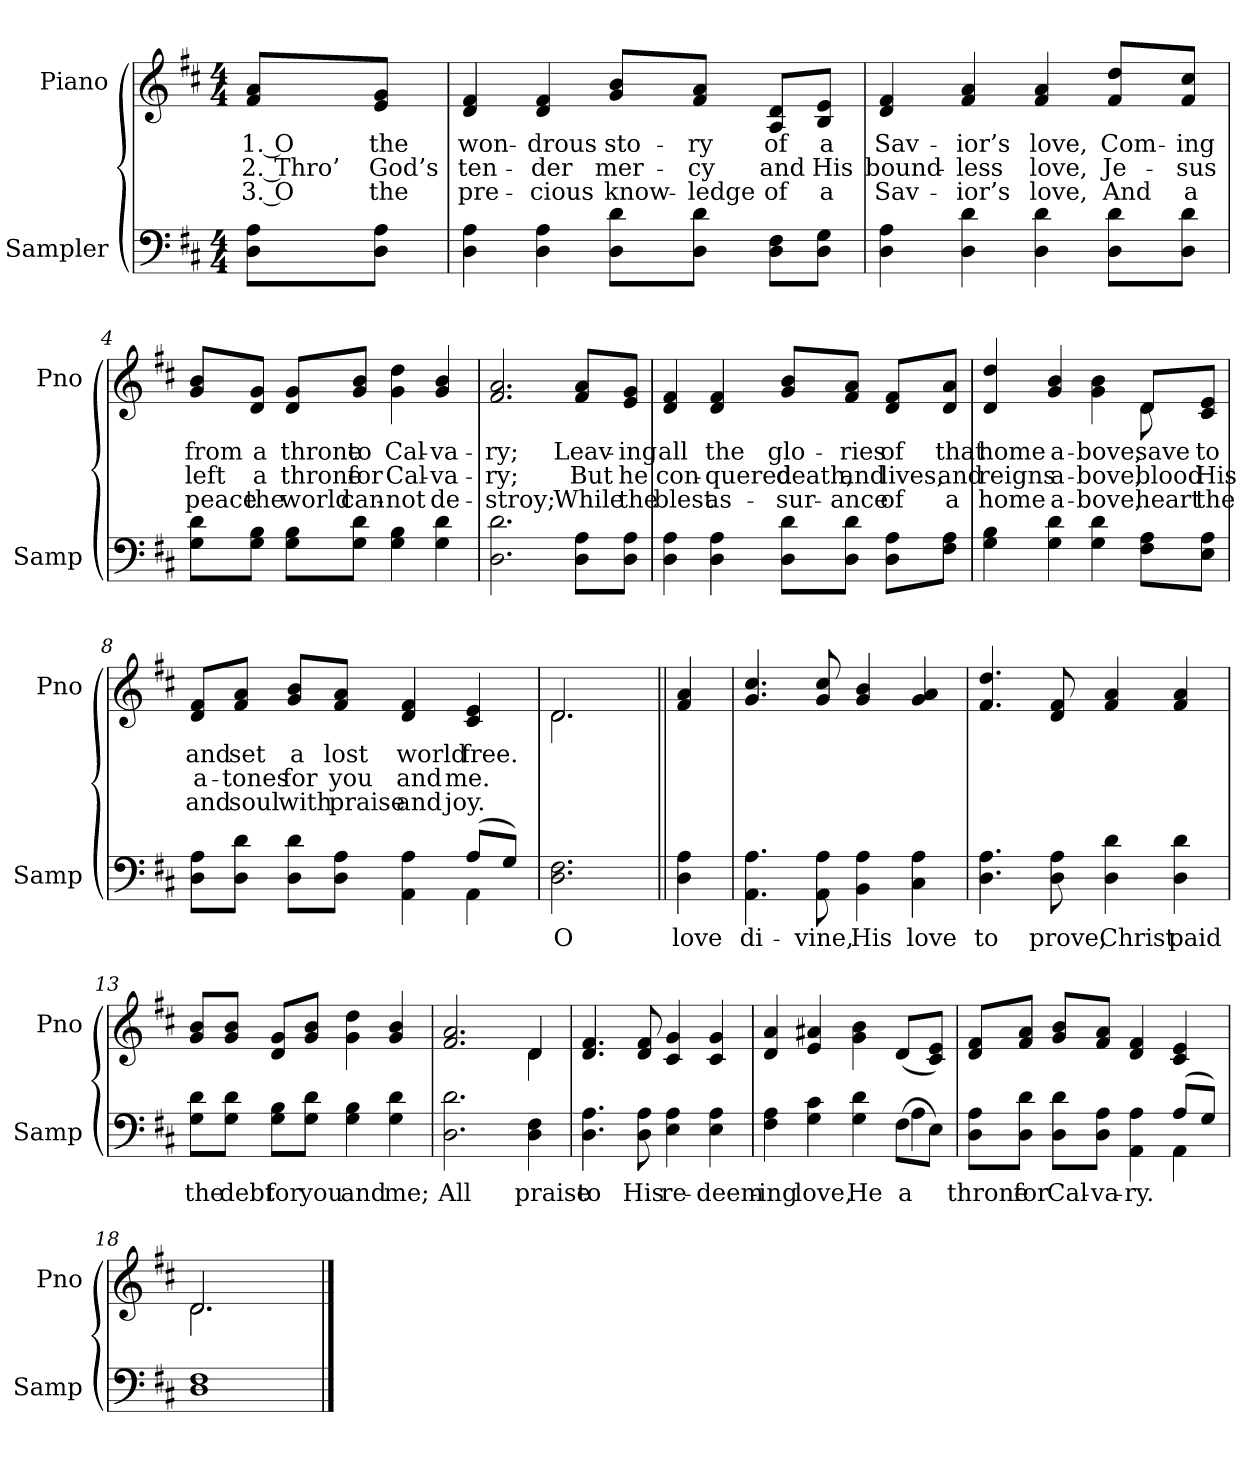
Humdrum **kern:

**kern	**text	**kern	**text	**text	**text
*part2	*part2	*part1	*part1	*part1	*part1
*staff2	*staff2	*staff1	*staff1	*staff1	*staff1
*I"Sampler	*	*I"Piano	*	*	*
*I'Samp	*	*I'Pno	*	*	*
*clefF4	*	*clefG2	*	*	*
*k[f#c#]	*	*k[f#c#]	*	*	*
*D:	*	*D:	*	*	*
*M4/4	*	*M4/4	*	*	*
=1	=1	=1	=1	=1	=1
8D\ 8A\L	.	8f#/ 8a/L	1. O	2. Thro’	3. O
8D\ 8A\J	.	8e/ 8g/J	the	God’s	the
=2	=2	=2	=2	=2	=2
4D 4A	.	4d 4f#	won-	ten-	pre-
4D 4A	.	4d 4f#	-drous	-der	-cious
8D\ 8d\L	.	8g/ 8b/L	sto-	mer-	know-
8D\ 8d\J	.	8f#/ 8a/J	-ry	-cy	-ledge
8D\ 8F#\L	.	8A/ 8d/L	of	and	of
8D\ 8G\J	.	8B/ 8e/J	a	His	a
=3	=3	=3	=3	=3	=3
4D 4A	.	4d 4f#	Sav-	bound-	Sav-
4D 4d	.	4f# 4a	-ior’s	-less	-ior’s
4D 4d	.	4f# 4a	love,	love,	love,
8D\ 8d\L	.	8f#/ 8dd/L	Com-	Je-	And
8D\ 8d\J	.	8f#/ 8cc#/J	-ing	-sus	a
=4	=4	=4	=4	=4	=4
8G\ 8d\L	.	8g/ 8b/L	from	left	peace
8G\ 8B\J	.	8d/ 8g/J	a	a	the
8G\ 8B\L	.	8d/ 8g/L	throne	throne	world
8G\ 8d\J	.	8g/ 8b/J	to	for	can-
4G 4B	.	4g 4dd	Cal-	Cal-	-not
4G 4d	.	4g 4b	-va-	-va-	de-
=5	=5	=5	=5	=5	=5
2.D 2.d	.	2.f# 2.a	-ry;	-ry;	-stroy;
8D\ 8A\L	.	8f#/ 8a/L	Leav-	But	While
8D\ 8A\J	.	8e/ 8g/J	-ing	he	the
=6	=6	=6	=6	=6	=6
4D 4A	.	4d 4f#	all	con-	blest
4D 4A	.	4d 4f#	the	-quered	as-
8D\ 8d\L	.	8g/ 8b/L	glo-	death,	-sur-
8D\ 8d\J	.	8f#/ 8a/J	-ries	and	-ance
8D\ 8A\L	.	8d/ 8f#/L	of	lives,	of
8F#\ 8A\J	.	8d/ 8a/J	that	and	a
=7	=7	=7	=7	=7	=7
*	*	*^	*	*	*
4G 4B	.	4d 4dd	2.ryy	home	reigns	home
4G 4d	.	4g 4b	.	a-	a-	a-
4G 4d	.	4g\ 4b\	.	-bove,	-bove,	-bove,
8F#\ 8A\L	.	8d/L	8d	save	blood	heart
8E\ 8A\J	.	8c#/ 8e/J	8ryy	to	His	the
*	*	*v	*v	*	*	*
=8	=8	=8	=8	=8	=8
*^	*	*	*	*	*
8D\ 8A\L	2.ryy	.	8d/ 8f#/L	and	a-	and
8D\ 8d\J	.	.	8f#/ 8a/J	set	-tones	soul
8D\ 8d\L	.	.	8g/ 8b/L	a	for	with
8D\ 8A\J	.	.	8f#/ 8a/J	lost	you	praise
4AA 4A	.	.	4d 4f#	world	and	and
(8A/L	4AA	.	4c# 4e	free.	me.	joy.
8G/J)	.	.	.	.	.	.
*v	*v	*	*	*	*	*
=9	=9	=9	=9	=9	=9
*	*	*^	*	*	*
2.D 2.F#	O	2.d/	2.d	.	.	.
=10||	=10||	=10||	=10||	=10||	=10||	=10||
!	!	!LO:TX:t=Refrain	!	!	!	!
*	*	*v	*v	*	*	*
4D 4A	love	4f# 4a	.	.	.
=11	=11	=11	=11	=11	=11
4.AA 4.A	di-	4.g 4.cc#	.	.	.
8AA 8A	-vine,	8g 8cc#	.	.	.
4BB 4A	His	4g 4b	.	.	.
4C# 4A	love	4g 4a	.	.	.
=12	=12	=12	=12	=12	=12
4.D 4.A	to	4.f# 4.dd	.	.	.
8D 8A	prove,	8d 8f#	.	.	.
4D 4d	Christ	4f# 4a	.	.	.
4D 4d	paid	4f# 4a	.	.	.
=13	=13	=13	=13	=13	=13
8G\ 8d\L	the	8g/ 8b/L	.	.	.
8G\ 8d\J	debt	8g/ 8b/J	.	.	.
8G\ 8B\L	for	8d/ 8g/L	.	.	.
8G\ 8d\J	you	8g/ 8b/J	.	.	.
4G 4B	and	4g 4dd	.	.	.
4G 4d	me;	4g 4b	.	.	.
=14	=14	=14	=14	=14	=14
*	*	*^	*	*	*
2.D 2.d	All	2.f# 2.a	2.ryy	.	.	.
4D 4F#	praise	4d/	4d	.	.	.
*	*	*v	*v	*	*	*
=15	=15	=15	=15	=15	=15
4.D 4.A	to	4.d 4.f#	.	.	.
8D 8A	His	8d 8f#	.	.	.
4E 4A	re-	4c# 4g	.	.	.
4E 4A	-deem-	4c# 4g	.	.	.
=16	=16	=16	=16	=16	=16
*^	*	*	*	*	*
4F# 4A	2.ryy	-ing	4d 4a	.	.	.
4G 4c#	.	love,	4e 4a#X	.	.	.
4G 4d	.	He	4g\ 4b\	.	.	.
(8F#\L	4A	a	(8d/L	.	.	.
8E\J)	.	.	8c#/ 8e/J)	.	.	.
=17	=17	=17	=17	=17	=17	=17
8D\ 8A\L	2.ryy	throne	8d/ 8f#/L	.	.	.
8D\ 8d\J	.	for	8f#/ 8a/J	.	.	.
8D\ 8d\L	.	Cal-	8g/ 8b/L	.	.	.
8D\ 8A\J	.	-va-	8f#/ 8a/J	.	.	.
4AA 4A	.	-ry.	4d 4f#	.	.	.
(8A/L	4AA	.	4c# 4e	.	.	.
8G/J)	.	.	.	.	.	.
*v	*v	*	*	*	*	*
=18	=18	=18	=18	=18	=18
*	*	*^	*	*	*
1D 1F#	.	2.d/	2.d	.	.	.
.	.	4ryy	4ryy	.	.	.
*	*	*v	*v	*	*	*
==	==	==	==	==	==
*-	*-	*-	*-	*-	*-
